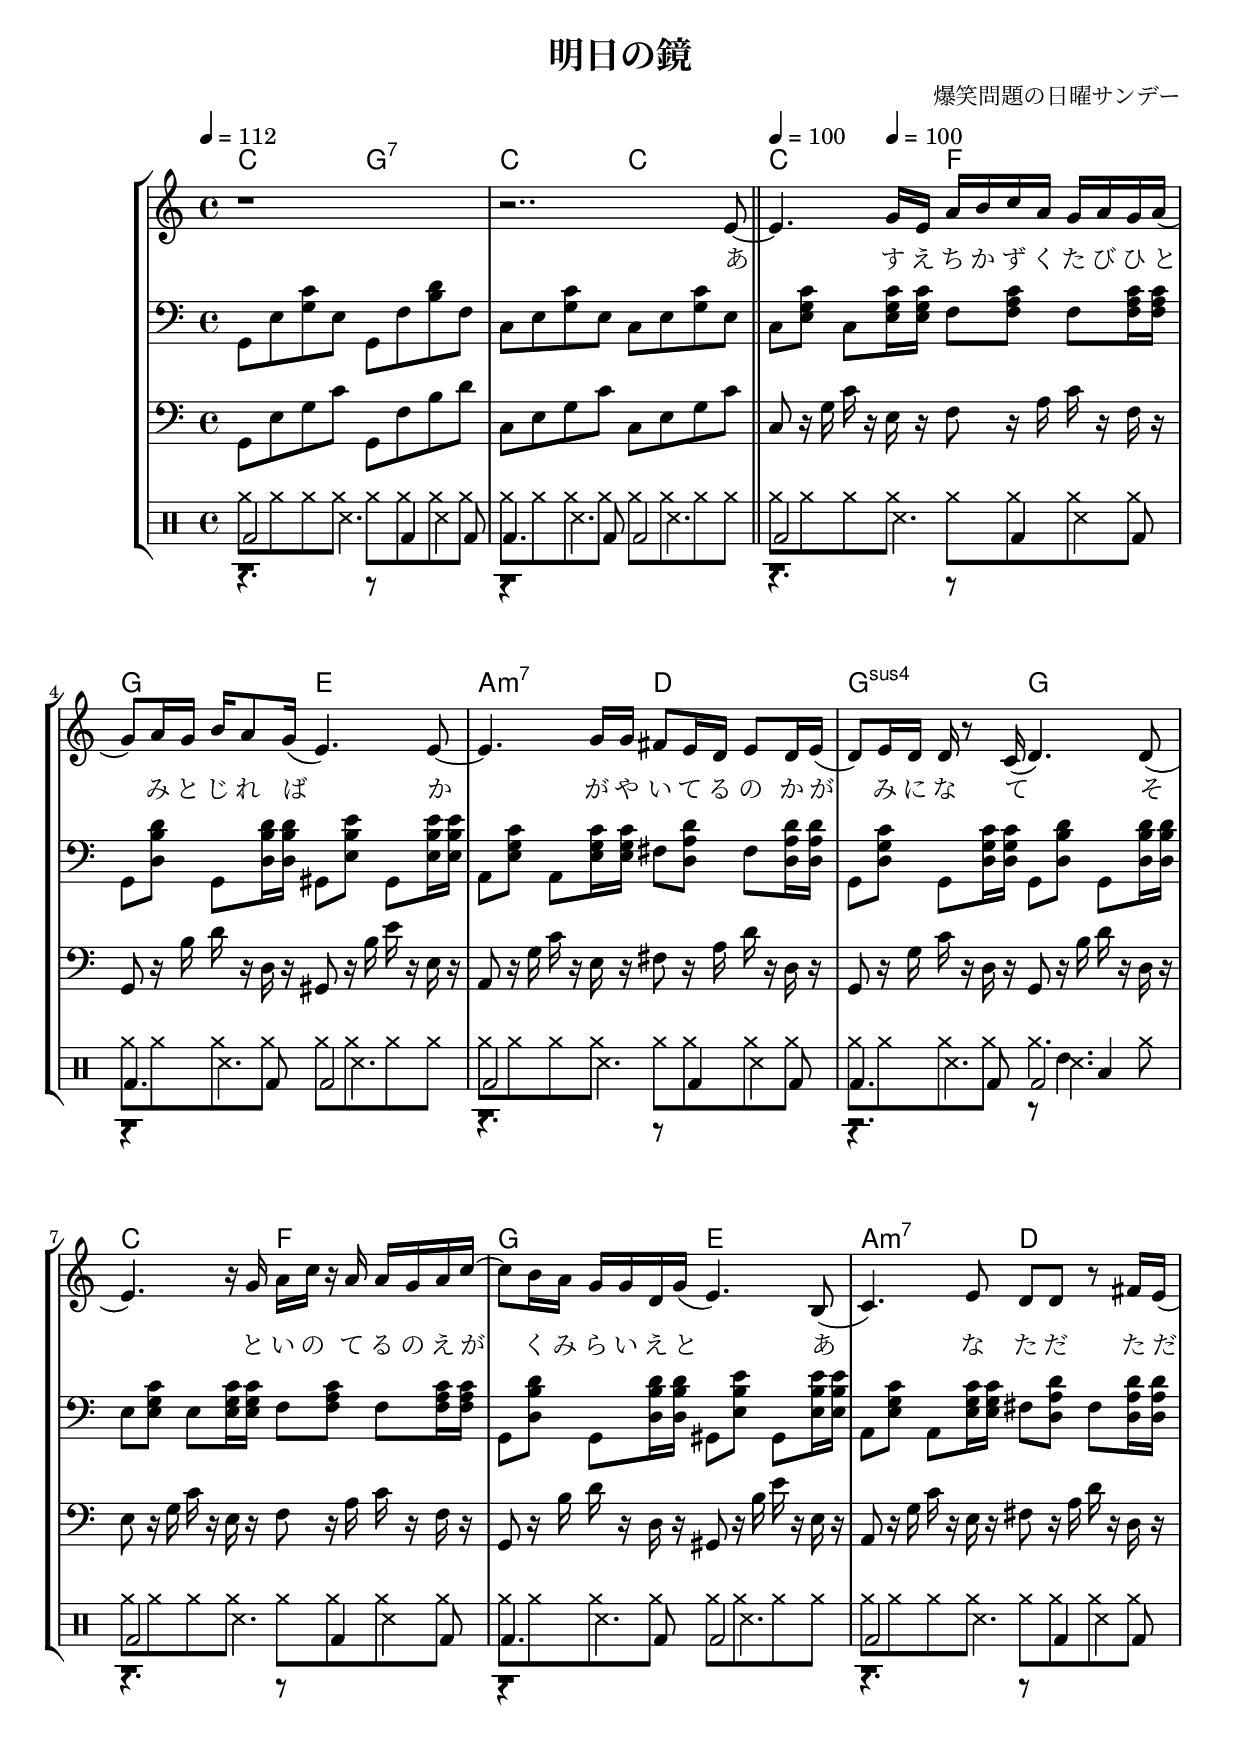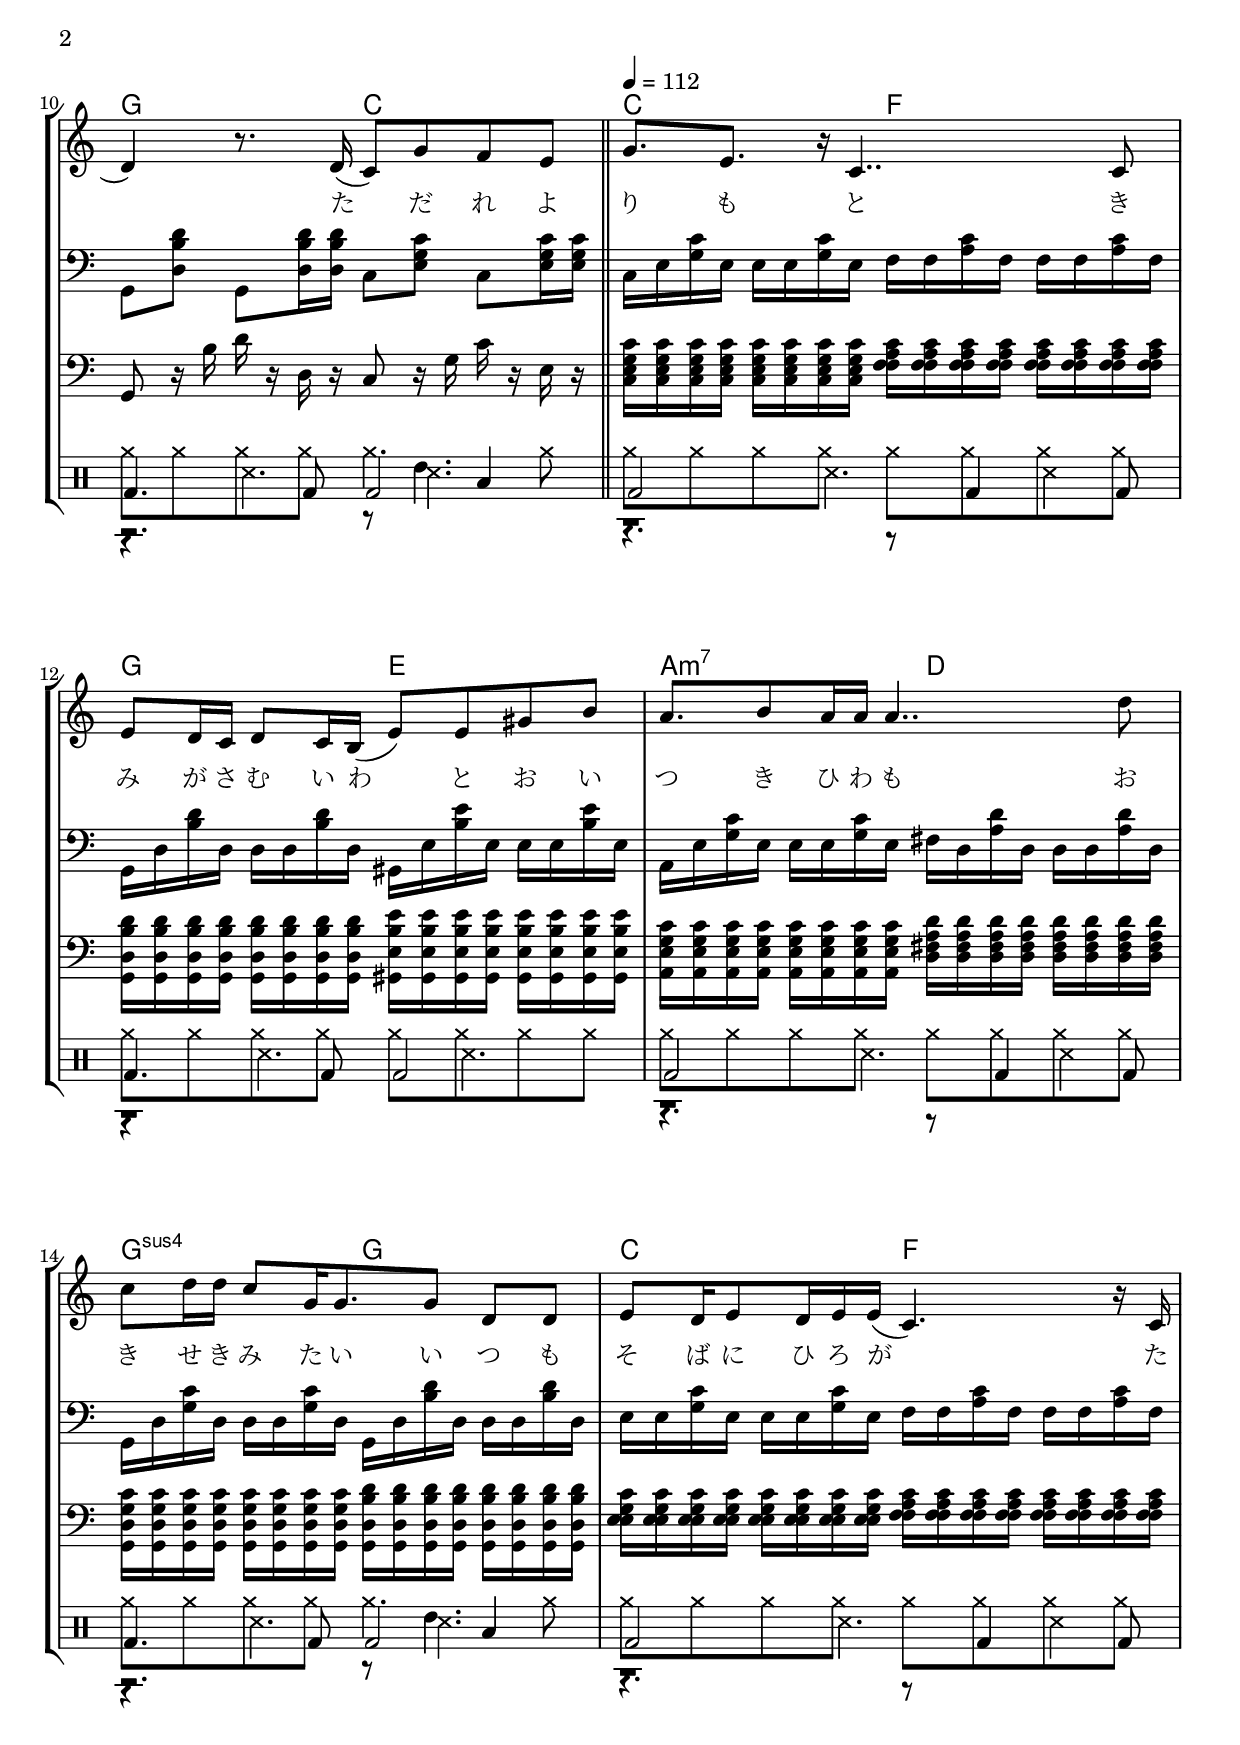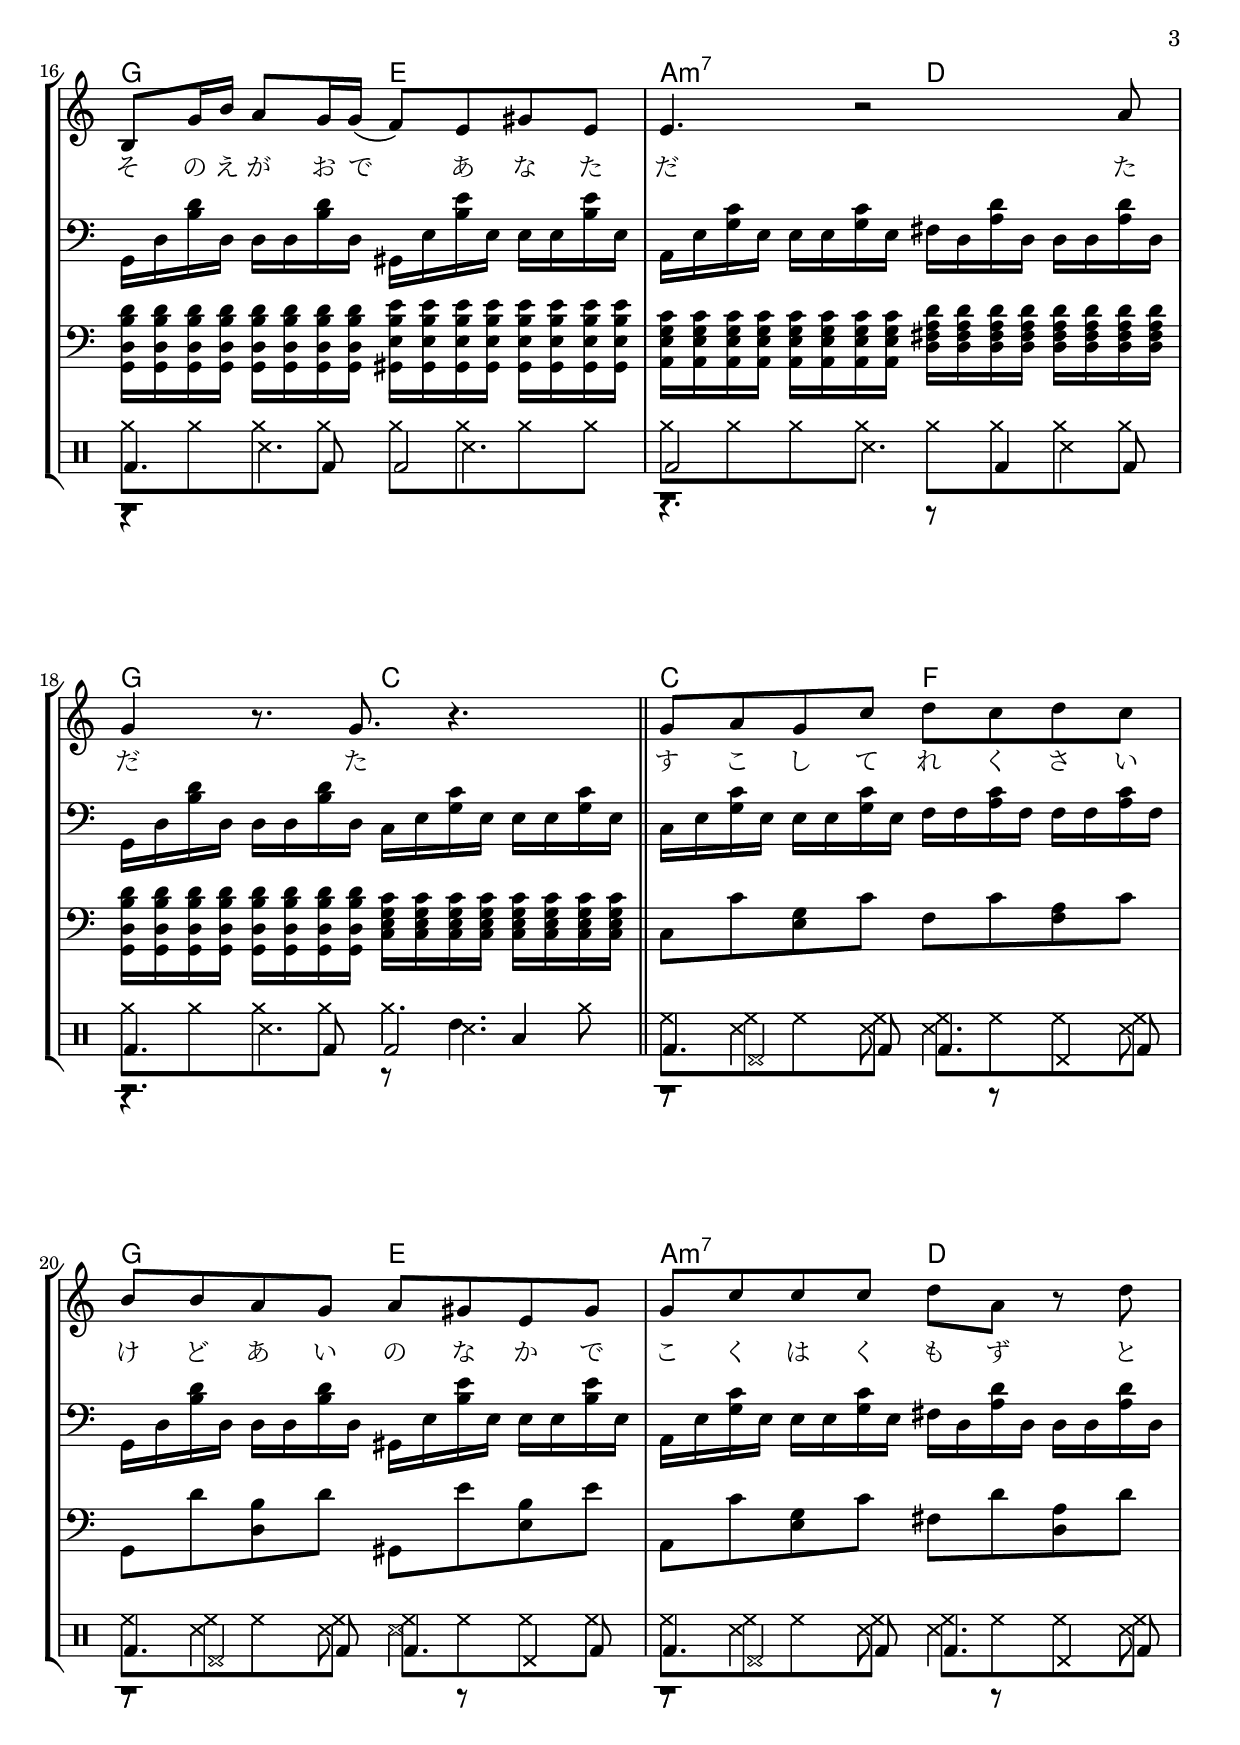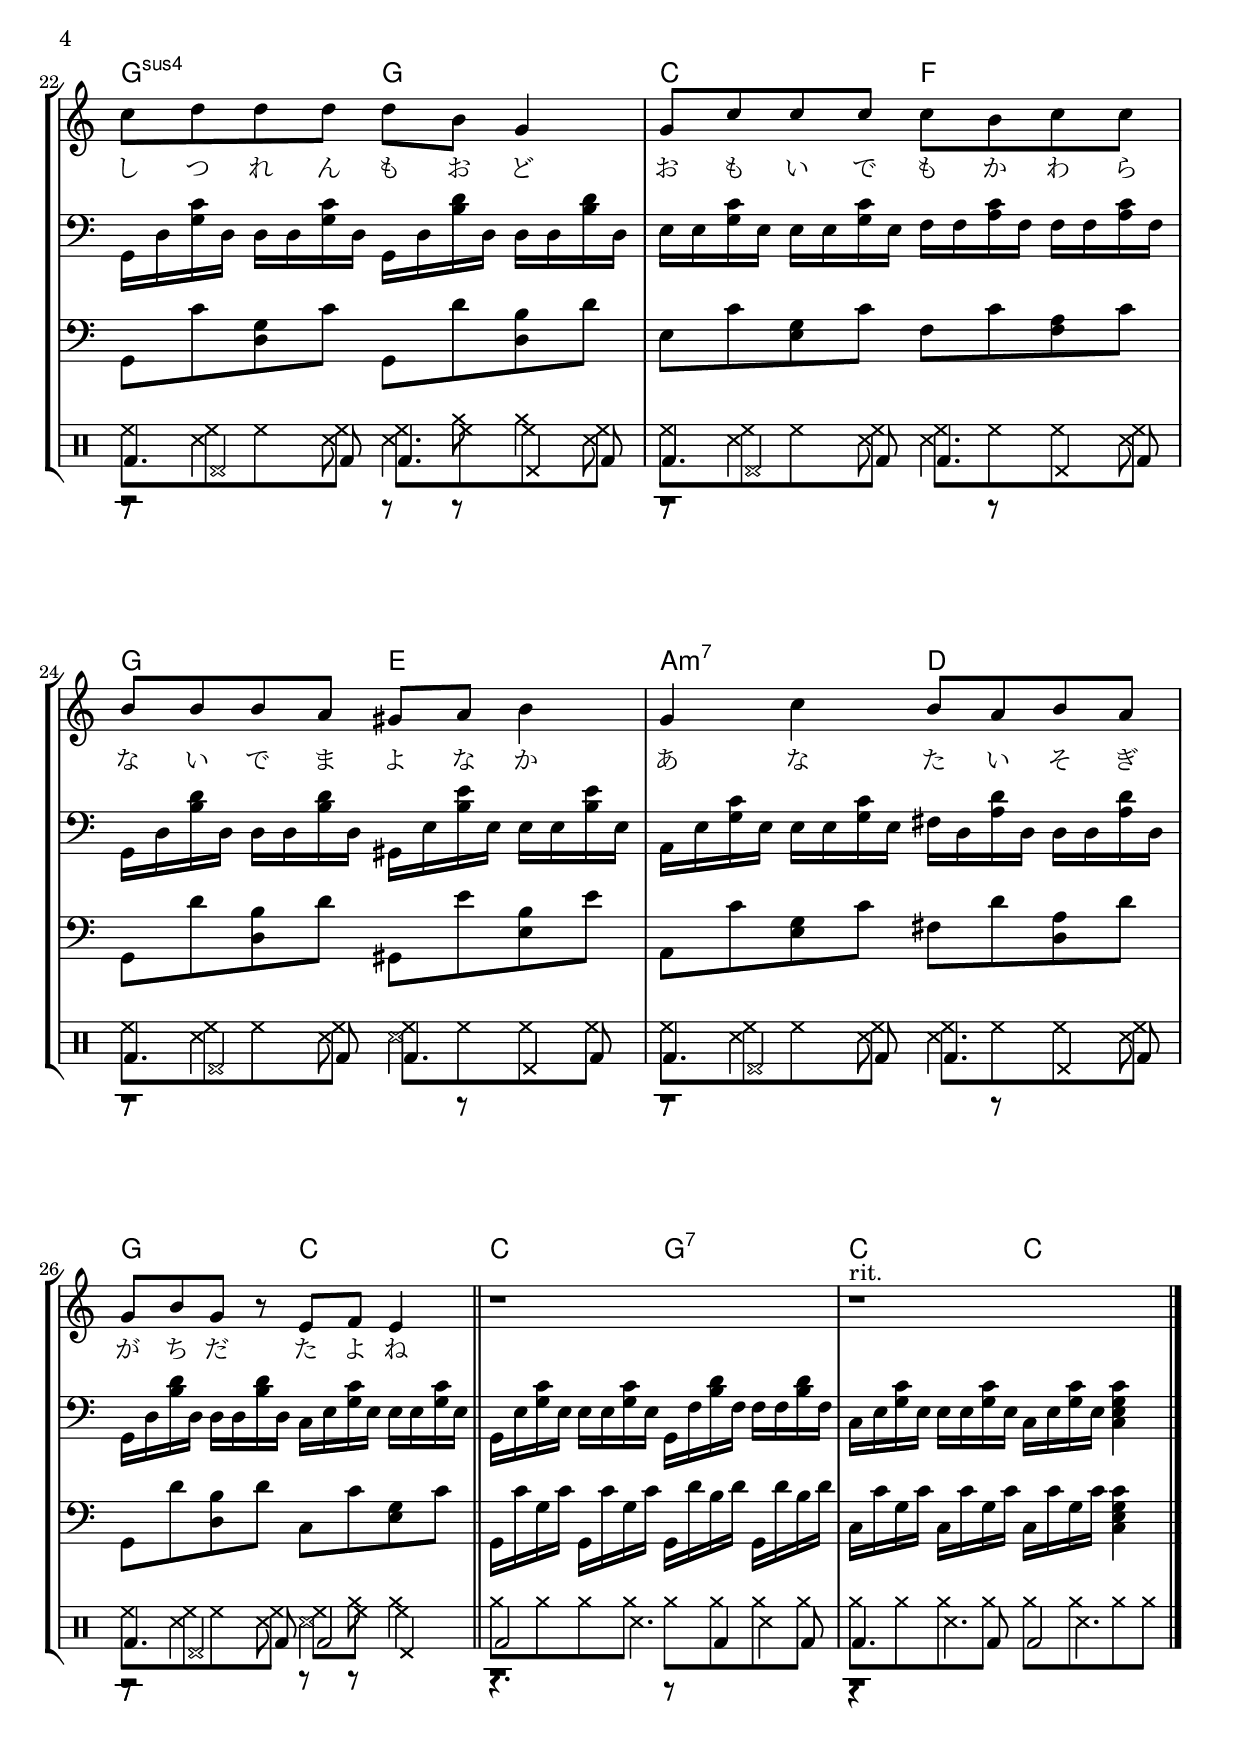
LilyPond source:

\version "2.12.1"

\header {
	title = \markup {明日の鏡}
	composer = \markup \center-column {爆笑問題の日曜サンデー}
}

harmony = \chordmode {
	c2 g:7 c c 

	c f g e a:min7 d g:sus4 g c f g e a:min7 d g c 

	c f g e a:min7 d g:sus4 g c f g e a:min7 d g c 

	c f g e a:min7 d g:sus4 g c f g e a:min7 d g c 

	c g:7 c c 
}

melody = {
	\key c \major
	\tempo 4 = 112
	r1 | r2.. 
	\set Staff.midiInstrument = #"fss0.35"
	e'8~ 
	e'4.  	\tempo 4 = 100
g'16  e'16  a'16  b'16  c''16  a'16  g'16  a'16  g'16  a'16 
	(g'8)  a'16  g'16  b'16  a'8  g'16  (e'4.)  e'8~ 
	e'4.  g'16  g'16  fis'8  e'16  d'16  e'8  d'16  e'16 
	(d'8)  e'16  d'16  d'16  r8  c'16  (d'4.)  d'8 
	(e'4.)  r16  g'16  a'16  c''16  r16  a'16  a'16  g'16  a'16  c''16~ 
	c''8  b'16  a'16  g'16  g'16  d'16  g'16  (e'4.)  b8 
	(c'4.)  e'8  d'8  d'8  r8  fis'16  e'16 
	(d'4)  r8.  d'16  (c'8)  	\set Staff.midiInstrument = #"fss0.35"
	g'8  f'8  e'8 
		\tempo 4 = 112
g'8.  e'8.  r16  c'4..  c'8 
	e'8  d'16  c'16  d'8  c'16  b16  (e'8)  e'8  gis'8  b'8 
	a'8.  b'8  a'16  a'16  a'4..  d''8 
	c''8  d''16  d''16  c''8  g'16  g'8.  g'8  d'8  d'8 
	e'8  d'16  e'8  d'16  e'16  e'16  (c'4.)  r16  c'16 
	b8  g'16  b'16  a'8  g'16  g'16  (f'8)  e'8  gis'8  e'8 
	e'4.  r2  a'8 
	g'4  r8.  g'8.  	r4. 	\set Staff.midiInstrument = #"fss0.35"
	 g'8  a'8  g'8  c''8  d''8  c''8  d''8  c''8 
	b'8  b'8  a'8  g'8  a'8  gis'8  e'8  gis'8 
	g'8  c''8  c''8  c''8  d''8  a'8  r8  d''8 
	c''8  d''8  d''8  d''8  d''8  b'8  g'4 
	g'8  c''8  c''8  c''8  c''8  b'8  c''8  c''8 
	b'8  b'8  b'8  a'8  gis'8  a'8  b'4 
	g'4  c''4  b'8  a'8  b'8  a'8 
	g'8  b'8  g'8  r8  e'8  f'8  e'4
	r1 | r1^"rit." \bar "|."
}

words = \lyricmode {
	
	あ  す  え  ち  か  ず  く  た  び  ひ  と  み  と  じ  れ  ば  か  が  や  い  て  る  の  か  が  み  に  な  て  そ  と  い  の  て  る  の  え  が  く  み  ら  い  え  と  あ  な  た  だ  た  だ  た  
	だ  れ  よ  り  も  と  き  み  が  さ  む  い  わ  と  お  い  つ  き  ひ  わ  も  お  き  せ  き  み  た  い  い  つ  も  そ  ば  に  ひ  ろ  が  た  そ  の  え  が  お  で  あ  な  た  だ  た  だ  た  
	す  こ  し  て  れ  く  さ  い  け  ど  あ  い  の  な  か  で  こ  く  は  く  も  ず  と  し  つ  れ  ん  も  お  ど  お  も  い  で  も  か  わ  ら  な  い  で  ま  よ  な  か  あ  な  た  い  そ  ぎ  が  ち  だ  た  よ  ね  
	
}

tempochange = {
	\tempo 4 = 112
	r1 | r1 \bar "||"
	\tempo 4 = 100
	r1 | r1 | r1 | r1 | r1 | r1 | r1 | r1 \bar "||"
	\tempo 4 = 112
	r1 | r1 | r1 | r1 | r1 | r1 | r1 | r1 \bar "||"
	\tempo 4 = 112
	r1 | r1 | r1 | r1 | r1 | r1 | r1 | r1 \bar "||"
	\tempo 4 = 112
	r1 | \tempo 4 = 84 r2 \tempo 4 = 74 r2 \bar "|."
}

mainacc = {
	\clef bass
	\set Staff.midiInstrument = #"Marimba"
	\key c \major
	\tempo 4 = 112
	g,8 e <g c'> e
	g,8 f <b d'> f
	c8 e <g c'> e
	c8 e <g c'> e
	\bar "||"

	\set Staff.midiInstrument = #"Harpsichord"
	\tempo 4 = 100
	c8 <e g c'> c <e g c'>16 <e g c'>
	f8 <f a c'> f <f a c'>16 <f a c'>
	g,8 <d b d'> g, <d b d'>16 <d b d'>
	gis,8 <e b e'> gis, <e b e'>16 <e b e'>
	a,8 <e g c'> a, <e g c'>16 <e g c'>
	fis8 <d a d'> fis <d a d'>16 <d a d'>
	g,8 <d g c'> g, <d g c'>16 <d g c'>
	g,8 <d b d'> g, <d b d'>16 <d b d'>
	e8 <e g c'> e <e g c'>16 <e g c'>
	f8 <f a c'> f <f a c'>16 <f a c'>
	g,8 <d b d'> g, <d b d'>16 <d b d'>
	gis,8 <e b e'> gis, <e b e'>16 <e b e'>
	a,8 <e g c'> a, <e g c'>16 <e g c'>
	fis8 <d a d'> fis <d a d'>16 <d a d'>
	g,8 <d b d'> g, <d b d'>16 <d b d'>
	c8 <e g c'> c <e g c'>16 <e g c'>
	\bar "||"

	\set Staff.midiInstrument = #"Trumpet"
	\tempo 4 = 112
	c16 e <g c'> e e e <g c'> e
	f16 f <a c'> f f f <a c'> f
	g,16 d <b d'> d d d <b d'> d
	gis,16 e <b e'> e e e <b e'> e
	a,16 e <g c'> e e e <g c'> e
	fis16 d <a d'> d d d <a d'> d
	g,16 d <g c'> d d d <g c'> d
	g,16 d <b d'> d d d <b d'> d
	e16 e <g c'> e e e <g c'> e
	f16 f <a c'> f f f <a c'> f
	g,16 d <b d'> d d d <b d'> d
	gis,16 e <b e'> e e e <b e'> e
	a,16 e <g c'> e e e <g c'> e
	fis16 d <a d'> d d d <a d'> d
	g,16 d <b d'> d d d <b d'> d
	c16 e <g c'> e e e <g c'> e
	\bar "||"

	\set Staff.midiInstrument = #"Synthstrings 1"
	c16 e <g c'> e e e <g c'> e
	f16 f <a c'> f f f <a c'> f
	g,16 d <b d'> d d d <b d'> d
	gis,16 e <b e'> e e e <b e'> e
	a,16 e <g c'> e e e <g c'> e
	fis16 d <a d'> d d d <a d'> d
	g,16 d <g c'> d d d <g c'> d
	g,16 d <b d'> d d d <b d'> d
	e16 e <g c'> e e e <g c'> e
	f16 f <a c'> f f f <a c'> f
	g,16 d <b d'> d d d <b d'> d
	gis,16 e <b e'> e e e <b e'> e
	a,16 e <g c'> e e e <g c'> e
	fis16 d <a d'> d d d <a d'> d
	g,16 d <b d'> d d d <b d'> d
	c16 e <g c'> e e e <g c'> e
	\bar "||"

	\set Staff.midiInstrument = #"String Ensemble 1"
	g,16 e <g c'> e e e <g c'> e
	g,16 f <b d'> f f f <b d'> f
	c16 e <g c'> e e e <g c'> e
	c16 e <g c'> e <c e g c'>4
	\bar "|."
}

subacc = {
	\clef bass
	\set Staff.midiInstrument = #"FX 6 (goblins)"
	\key c \major
	\tempo 4 = 112
	g,8 e8 g8 c'8
	g,8 f8 b8 d'8
	c8 e8 g8 c'8
	c8 e8 g8 c'8
	\bar "||"

	\set Staff.midiInstrument = #"Electric Guitar (clean)"
	\tempo 4 = 100
	c8r16g16c'16r16e16r16
	f8r16a16c'16r16f16r16
	g,8r16b16d'16r16d16r16
	gis,8r16b16e'16r16e16r16
	a,8r16g16c'16r16e16r16
	fis8r16a16d'16r16d16r16
	g,8r16g16c'16r16d16r16
	g,8r16b16d'16r16d16r16
	e8r16g16c'16r16e16r16
	f8r16a16c'16r16f16r16
	g,8r16b16d'16r16d16r16
	gis,8r16b16e'16r16e16r16
	a,8r16g16c'16r16e16r16
	fis8r16a16d'16r16d16r16
	g,8r16b16d'16r16d16r16
	c8r16g16c'16r16e16r16
	\bar "||"

	\set Staff.midiInstrument = #"FX 3 (crystal)"
	\tempo 4 = 112
	<c e g c'>16 <c e g c'>16 <c e g c'>16 <c e g c'>16 <c e g c'>16 <c e g c'>16 <c e g c'>16 <c e g c'>16
	 <f f a c'>16 <f f a c'>16 <f f a c'>16 <f f a c'>16 <f f a c'>16 <f f a c'>16 <f f a c'>16 <f f a c'>16
	 <g, d b d'>16 <g, d b d'>16 <g, d b d'>16 <g, d b d'>16 <g, d b d'>16 <g, d b d'>16 <g, d b d'>16 <g, d b d'>16
	 <gis, e b e'>16 <gis, e b e'>16 <gis, e b e'>16 <gis, e b e'>16 <gis, e b e'>16 <gis, e b e'>16 <gis, e b e'>16 <gis, e b e'>16
	 <a, e g c'>16 <a, e g c'>16 <a, e g c'>16 <a, e g c'>16 <a, e g c'>16 <a, e g c'>16 <a, e g c'>16 <a, e g c'>16
	 <fis d a d'>16 <fis d a d'>16 <fis d a d'>16 <fis d a d'>16 <fis d a d'>16 <fis d a d'>16 <fis d a d'>16 <fis d a d'>16
	 <g, d g c'>16 <g, d g c'>16 <g, d g c'>16 <g, d g c'>16 <g, d g c'>16 <g, d g c'>16 <g, d g c'>16 <g, d g c'>16
	 <g, d b d'>16 <g, d b d'>16 <g, d b d'>16 <g, d b d'>16 <g, d b d'>16 <g, d b d'>16 <g, d b d'>16 <g, d b d'>16
	 <e e g c'>16 <e e g c'>16 <e e g c'>16 <e e g c'>16 <e e g c'>16 <e e g c'>16 <e e g c'>16 <e e g c'>16
	 <f f a c'>16 <f f a c'>16 <f f a c'>16 <f f a c'>16 <f f a c'>16 <f f a c'>16 <f f a c'>16 <f f a c'>16
	 <g, d b d'>16 <g, d b d'>16 <g, d b d'>16 <g, d b d'>16 <g, d b d'>16 <g, d b d'>16 <g, d b d'>16 <g, d b d'>16
	 <gis, e b e'>16 <gis, e b e'>16 <gis, e b e'>16 <gis, e b e'>16 <gis, e b e'>16 <gis, e b e'>16 <gis, e b e'>16 <gis, e b e'>16
	 <a, e g c'>16 <a, e g c'>16 <a, e g c'>16 <a, e g c'>16 <a, e g c'>16 <a, e g c'>16 <a, e g c'>16 <a, e g c'>16
	 <fis d a d'>16 <fis d a d'>16 <fis d a d'>16 <fis d a d'>16 <fis d a d'>16 <fis d a d'>16 <fis d a d'>16 <fis d a d'>16
	 <g, d b d'>16 <g, d b d'>16 <g, d b d'>16 <g, d b d'>16 <g, d b d'>16 <g, d b d'>16 <g, d b d'>16 <g, d b d'>16
	 <c e g c'>16 <c e g c'>16 <c e g c'>16 <c e g c'>16 <c e g c'>16 <c e g c'>16 <c e g c'>16 <c e g c'>16
	\bar "||"

	\set Staff.midiInstrument = #"Sitar"
	c8 c' <e g> c'
	f8 c' <f a> c'
	g,8 d' <d b> d'
	gis,8 e' <e b> e'
	a,8 c' <e g> c'
	fis8 d' <d a> d'
	g,8 c' <d g> c'
	g,8 d' <d b> d'
	e8 c' <e g> c'
	f8 c' <f a> c'
	g,8 d' <d b> d'
	gis,8 e' <e b> e'
	a,8 c' <e g> c'
	fis8 d' <d a> d'
	g,8 d' <d b> d'
	c8 c' <e g> c'
	\bar "||"

	\set Staff.midiInstrument = #"Celesta"
	g,16 c' g c' g, c' g c'
	g,16 d' b d' g, d' b d'
	c16 c' g c' c c' g c'
	c16 c' g c' <c e g c'>4
	\bar "|."
}

percA = {
	\drummode {
	bd2 r8 bd4 bd8  |bd4. bd8 bd2  \bar "||"
	bd2 r8 bd4 bd8  |bd4. bd8 bd2  |bd2 r8 bd4 bd8  |bd4. bd8 bd2  |bd2 r8 bd4 bd8  |bd4. bd8 bd2  |bd2 r8 bd4 bd8  |bd4. bd8 bd2  \bar "||"
	bd2 r8 bd4 bd8  |bd4. bd8 bd2  |bd2 r8 bd4 bd8  |bd4. bd8 bd2  |bd2 r8 bd4 bd8  |bd4. bd8 bd2  |bd2 r8 bd4 bd8  |bd4. bd8 bd2  \bar "||"
	hh8 hh8 hh8 hh8 hh8 hh8 hh8 hh8  |hh8 hh8 hh8 hh8 hh8 hh8 hh8 hh8  |hh8 hh8 hh8 hh8 hh8 hh8 hh8 hh8  |hh8 hh8 hh8 hh8 hh8 hh8 hh8 hh8  |hh8 hh8 hh8 hh8 hh8 hh8 hh8 hh8  |hh8 hh8 hh8 hh8 hh8 hh8 hh8 hh8  |hh8 hh8 hh8 hh8 hh8 hh8 hh8 hh8  |hh8 hh8 hh8 hh8 hh8 hh8 hh4  \bar "||"
	bd2 r8 bd4 bd8  |bd4. bd8 bd2  \bar "|."
	}
}

percB = {
	\drummode {
	r4. ss4. ss4  |r4 ss4. ss4.  \bar "||"
	r4. ss4. ss4  |r4 ss4. ss4.  |r4. ss4. ss4  |r4 ss4. ss4.  |r4. ss4. ss4  |r4 ss4. ss4.  |r4. ss4. ss4  |r4 ss4. ss4.  \bar "||"
	r4. ss4. ss4  |r4 ss4. ss4.  |r4. ss4. ss4  |r4 ss4. ss4.  |r4. ss4. ss4  |r4 ss4. ss4.  |r4. ss4. ss4  |r4 ss4. ss4.  \bar "||"
	bd4. bd8 bd4. bd8  |bd4. bd8 bd4. bd8  |bd4. bd8 bd4. bd8  |bd4. bd8 bd4. bd8  |bd4. bd8 bd4. bd8  |bd4. bd8 bd4. bd8  |bd4. bd8 bd4. bd8  |bd4. bd8 bd2  \bar "||"
	r4. ss4. ss4  |r4 ss4. ss4.  \bar "|."
	}
}

percC = {
	\drummode {
	cymr8 cymr8 cymr8 cymr8 cymr8 cymr8 cymr8 cymr8  |cymr8 cymr8 cymr8 cymr8 cymr8 cymr8 cymr8 cymr8  \bar "||"
	cymr8 cymr8 cymr8 cymr8 cymr8 cymr8 cymr8 cymr8  |cymr8 cymr8 cymr8 cymr8 cymr8 cymr8 cymr8 cymr8  |cymr8 cymr8 cymr8 cymr8 cymr8 cymr8 cymr8 cymr8  |cymr8 cymr8 cymr8 cymr8 cymr4. cymr8  |cymr8 cymr8 cymr8 cymr8 cymr8 cymr8 cymr8 cymr8  |cymr8 cymr8 cymr8 cymr8 cymr8 cymr8 cymr8 cymr8  |cymr8 cymr8 cymr8 cymr8 cymr8 cymr8 cymr8 cymr8  |cymr8 cymr8 cymr8 cymr8 cymr4. cymr8  \bar "||"
	cymr8 cymr8 cymr8 cymr8 cymr8 cymr8 cymr8 cymr8  |cymr8 cymr8 cymr8 cymr8 cymr8 cymr8 cymr8 cymr8  |cymr8 cymr8 cymr8 cymr8 cymr8 cymr8 cymr8 cymr8  |cymr8 cymr8 cymr8 cymr8 cymr4. cymr8  |cymr8 cymr8 cymr8 cymr8 cymr8 cymr8 cymr8 cymr8  |cymr8 cymr8 cymr8 cymr8 cymr8 cymr8 cymr8 cymr8  |cymr8 cymr8 cymr8 cymr8 cymr8 cymr8 cymr8 cymr8  |cymr8 cymr8 cymr8 cymr8 cymr4. cymr8  \bar "||"
	r8 ss4 ss8 ss4. ss8  |r8 ss4 ss8 ss2  |r8 ss4 ss8 ss4. ss8  |r8 ss4 ss8 ss4. ss8  |r8 ss4 ss8 ss4. ss8  |r8 ss4 ss8 ss2  |r8 ss4 ss8 ss4. ss8  |r8 ss4 ss8 ss2  \bar "||"
	cymr8 cymr8 cymr8 cymr8 cymr8 cymr8 cymr8 cymr8  |cymr8 cymr8 cymr8 cymr8 cymr8 cymr8 cymr8 cymr8  \bar "|."
	}
}

percD = {
	\drummode {
	r1 |r1 \bar "||"
	r1 |r1 |r1 |r2. toml4  |r1 |r1 |r1 |r2. toml4  \bar "||"
	r1 |r1 |r1 |r2. toml4  |r1 |r1 |r1 |r2. toml4  \bar "||"
	r8 hhp2 r8 hhp4  |r8 hhp2 r8 hhp4  |r8 hhp2 r8 hhp4  |r8 hhp2 r8 hhp4  |r8 hhp2 r8 hhp4  |r8 hhp2 r8 hhp4  |r8 hhp2 r8 hhp4  |r8 hhp2 r8 hhp4  \bar "||"
	r1 |r1 \bar "|."
	}
}

percE = {
	\drummode {
	r1 |r1 \bar "||"
	r1 |r1 |r1 |r2 r8 tommh4.  |r1 |r1 |r1 |r2 r8 tommh4.  \bar "||"
	r1 |r1 |r1 |r2 r8 tommh4.  |r1 |r1 |r1 |r2 r8 tommh4.  \bar "||"
	r1  |r1  |r1  |r2 r8 cymr8 cymr4  |r1  |r1  |r1  |r2 r8 cymr8 cymr4  \bar "||"
	r1 |r1 \bar "|."
	}
}

\score {
	<<
		\new StaffGroup <<
			\new ChordNames {\harmony}
			\new Voice = "melody" {\melody}
			\new Lyrics \lyricsto "melody" \words
			\new Staff = "mainacc" {\mainacc}
			\new Staff = "subacc" {\subacc}
			\new DrumStaff <<
				\new DrumVoice {\percA}
				\new DrumVoice {\percB}
				\new DrumVoice {\percC}
				\new DrumVoice {\percD}
				\new DrumVoice {\percE}
			>>
		>>
	>>
	\layout { }
}
